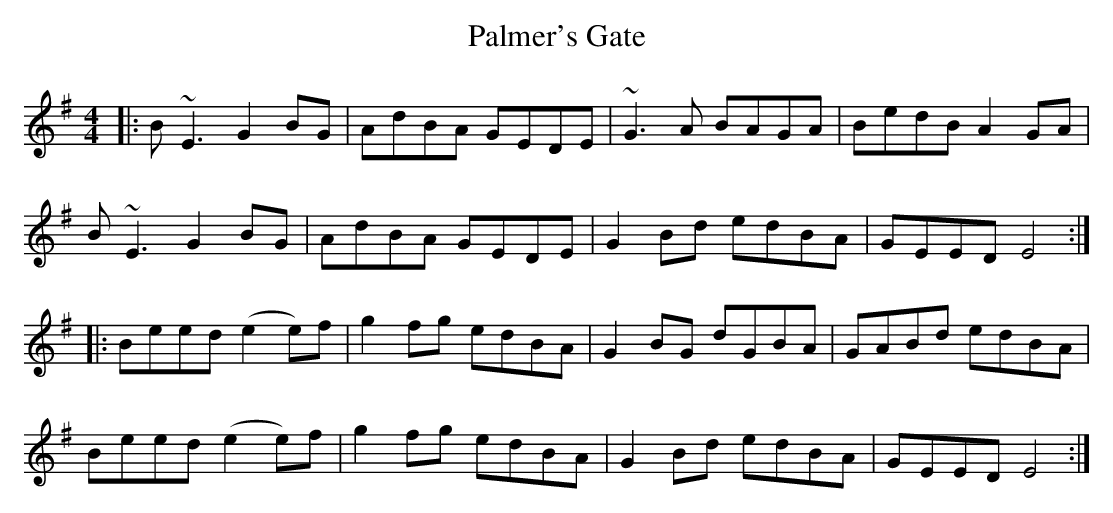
X:1
T: Palmer's Gate
M: 4/4
L: 1/8
K: Emin
|:B~E3 G2 BG| AdBA GEDE| ~G3 A BAGA|BedB A2 GA|
B~E3 G2 BG| AdBA GEDE|G2 Bd edBA|GEED E4:|
|:Beed (e2e)f |g2fg edBA| G2BG dGBA| GABd edBA|
Beed (e2e)f |g2fg edBA| G2 Bd edBA| GEED E4:|
